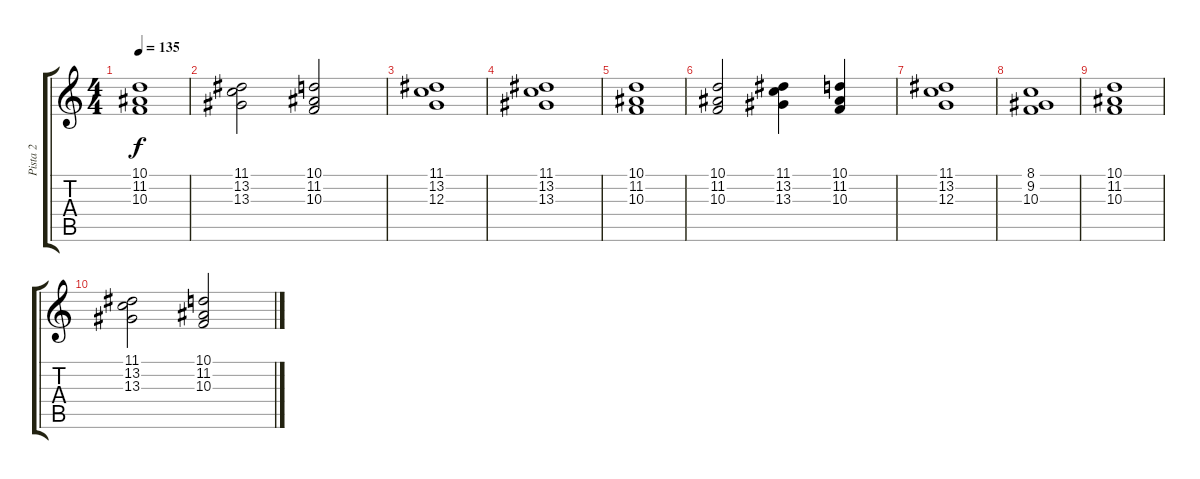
\track ("Pista 2" "Pista 2") {instrument choiraahs}
\staff {score tabs}
\tuning (E4 B3 G3 D3 A2 E2) {hide}
\ts (4 4)
\tempo 135
\clef g2
\ks c
(10.1 11.2 10.3).1{dy f} |
(11.1 13.2 13.3).2 (10.1 11.2 10.3).2 |
(11.1 13.2 12.3).1 |
(11.1 13.2 13.3).1 |
(10.1 11.2 10.3).1 |
(10.1 11.2 10.3).2 (11.1 13.2 13.3).4 (10.1 11.2 10.3).4 |
(11.1 13.2 12.3).1 |
(8.1 9.2 10.3).1 |
(10.1 11.2 10.3).1 |
(11.1 13.2 13.3).2 (10.1 11.2 10.3).2
